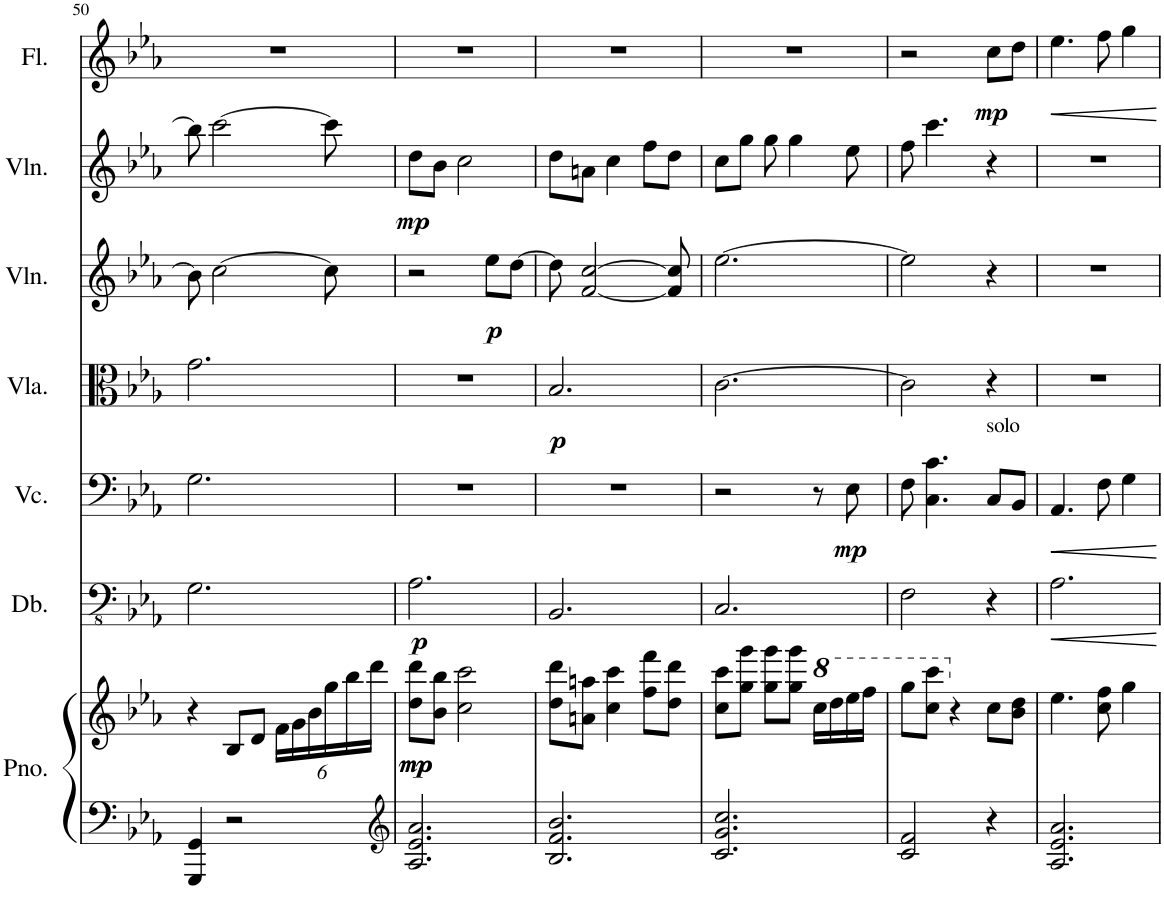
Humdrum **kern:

**kern	**kern	**dynam	**kern	**dynam	**kern	**dynam	**kern	**dynam	**kern	**dynam	**kern	**dynam	**kern	**dynam
*part7	*part7	*part7	*part6	*part6	*part5	*part5	*part4	*part4	*part3	*part3	*part2	*part2	*part1	*part1
*staff8	*staff7	*staff7/8	*staff6	*staff6	*staff5	*staff5	*staff4	*staff4	*staff3	*staff3	*staff2	*staff2	*staff1	*staff1
*I"Piano	*	*	*I"Double Bass	*	*I"Violoncello	*	*I"Viola	*	*I"Violin	*	*I"Violin	*	*I"Flute	*
*I'Pno.	*	*	*I'Db.	*	*I'Vc.	*	*I'Vla.	*	*I'Vln.	*	*I'Vln.	*	*I'Fl.	*
!!LO:PB:g=z
*clefF4	*clefG2	*	*clefFv4	*	*clefF4	*	*clefC3	*	*clefG2	*	*clefG2	*	*clefG2	*
*	*	*	*Trd7c12	*	*	*	*	*	*	*	*	*	*	*
*k[b-e-a-]	*k[b-e-a-]	*	*k[b-e-a-]	*	*k[b-e-a-]	*	*k[b-e-a-]	*	*k[b-e-a-]	*	*k[b-e-a-]	*	*k[b-e-a-]	*
*M3/4	*M3/4	*	*M3/4	*	*M3/4	*	*M3/4	*	*M3/4	*	*M3/4	*	*M3/4	*
=50	=50	=50	=50	=50	=50	=50	=50	=50	=50	=50	=50	=50	=50	=50
4GGG/ 4GG/	4r	.	2.GG\	.	2.G\	.	2.g\	.	8b-\]	.	8bb-\]	.	2.r	.
.	.	.	.	.	.	.	.	.	[2cc\	.	[2ccc\	.	.	.
2r	8B-/L	.	.	.	.	.	.	.	.	.	.	.	.	.
.	8d/J	.	.	.	.	.	.	.	.	.	.	.	.	.
*	*Xbrackettup	*	*	*	*	*	*	*	*	*	*	*	*	*
.	24f\LL	.	.	.	.	.	.	.	.	.	.	.	.	.
.	24g\	.	.	.	.	.	.	.	.	.	.	.	.	.
.	24b-\	.	.	.	.	.	.	.	.	.	.	.	.	.
.	24gg\	.	.	.	.	.	.	.	8cc\]	.	8ccc\]	.	.	.
.	24bb-\	.	.	.	.	.	.	.	.	.	.	.	.	.
.	24ddd\JJ	.	.	.	.	.	.	.	.	.	.	.	.	.
=51	=51	=51	=51	=51	=51	=51	=51	=51	=51	=51	=51	=51	=51	=51
*clefG2	*	*	*	*	*	*	*	*	*	*	*	*	*	*
!	!	!LO:DY:b	!	!	!	!	!	!	!	!	!	!	!	!
!	!	!LO:DY:n=1:b	!	!LO:DY:b	!	!	!	!	!	!	!	!LO:DY:b	!	!
2.A-/ 2.e-/ 2.a-/	8dd\ 8ddd\L	mp mp	2.AA-\	p	2.r	.	2.r	.	2r	.	8dd\L	mp	2.r	.
.	8b-\ 8bb-\J	.	.	.	.	.	.	.	.	.	8b-\J	.	.	.
.	2cc\ 2ccc\	.	.	.	.	.	.	.	.	.	2cc\	.	.	.
!	!	!	!	!	!	!	!	!	!	!LO:DY:b	!	!	!	!
.	.	.	.	.	.	.	.	.	8ee-\L	p	.	.	.	.
.	.	.	.	.	.	.	.	.	[8dd\J	.	.	.	.	.
=52	=52	=52	=52	=52	=52	=52	=52	=52	=52	=52	=52	=52	=52	=52
!	!	!	!	!	!	!	!	!LO:DY:b	!	!	!	!	!	!
2.B-/ 2.f/ 2.b-/	8dd\ 8ddd\L	.	2.BBB-/	.	2.r	.	2.B-/	p	8dd\]	.	8dd\L	.	2.r	.
.	8an\ 8aan\J	.	.	.	.	.	.	.	[2f/ [2cc/	.	8an\J	.	.	.
.	4cc\ 4ccc\	.	.	.	.	.	.	.	.	.	4cc\	.	.	.
.	8ff\ 8fff\L	.	.	.	.	.	.	.	.	.	8ff\L	.	.	.
.	8dd\ 8ddd\J	.	.	.	.	.	.	.	8f/] 8cc/]	.	8dd\J	.	.	.
=53	=53	=53	=53	=53	=53	=53	=53	=53	=53	=53	=53	=53	=53	=53
2.c/ 2.g/ 2.cc/	8cc\ 8ccc\L	.	2.CC/	.	2r	.	[2.c\	.	[2.ee-\	.	8cc\L	.	2.r	.
.	8gg\ 8ggg\J	.	.	.	.	.	.	.	.	.	8gg\J	.	.	.
.	8gg\ 8ggg\L	.	.	.	.	.	.	.	.	.	8gg\	.	.	.
.	8gg\ 8ggg\J	.	.	.	.	.	.	.	.	.	4gg\	.	.	.
*	*8va	*	*	*	*	*	*	*	*	*	*	*	*	*
.	16ccc\LL	.	.	.	8r	.	.	.	.	.	.	.	.	.
.	16ddd\	.	.	.	.	.	.	.	.	.	.	.	.	.
!	!	!	!	!	!	!LO:DY:b	!	!	!	!	!	!	!	!
.	16eee-\	.	.	.	8E-\	mp	.	.	.	.	8ee-\	.	.	.
.	16fff\JJ	.	.	.	.	.	.	.	.	.	.	.	.	.
=54	=54	=54	=54	=54	=54	=54	=54	=54	=54	=54	=54	=54	=54	=54
2c/ 2f/	8ggg\L	.	2FF\	.	8F\	.	2c\]	.	2ee-\]	.	8ff\	.	2r	.
.	8ccc\ 8cccc\J	.	.	.	4.C\ 4.c\	.	.	.	.	.	4.ccc\	.	.	.
*	*X8va	*	*	*	*	*	*	*	*	*	*	*	*	*
.	4r	.	.	.	.	.	.	.	.	.	.	.	.	.
!	!	!	!	!	!LO:TX:a:t=solo	!	!	!	!	!	!	!	!	!
!	!	!	!	!	!	!	!	!	!	!	!	!	!	!LO:DY:b
4r	8cc\L	.	4r	.	8C/L	.	4r	.	4r	.	4r	.	8cc\L	mp
.	8b-\ 8dd\J	.	.	.	8BB-/J	.	.	.	.	.	.	.	8dd\J	.
=55	=55	=55	=55	=55	=55	=55	=55	=55	=55	=55	=55	=55	=55	=55
2.A-/ 2.e-/ 2.a-/	4.ee-\	.	2.AA-\	.	4.AA-/	.	2.r	.	2.r	.	2.r	.	4.ee-\	.
.	8cc\ 8ff\	.	.	.	8F\	.	.	.	.	.	.	.	8ff\	.
.	4gg\	.	.	.	4G\	.	.	.	.	.	.	.	4gg\	.
=	=	=	=	=	=	=	=	=	=	=	=	=	=	=
*-	*-	*-	*-	*-	*-	*-	*-	*-	*-	*-	*-	*-	*-	*-
